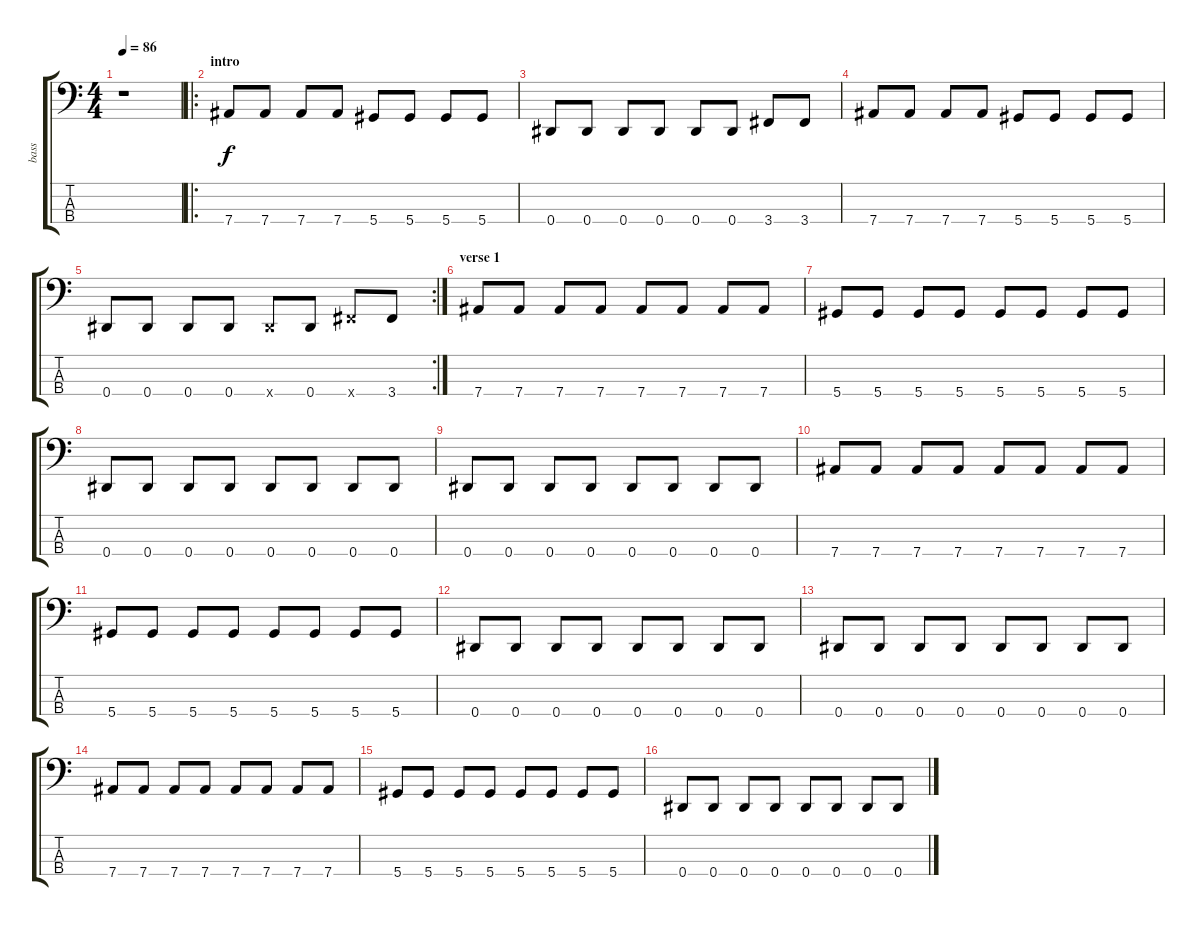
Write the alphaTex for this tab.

\track ("bass" "bass") {instrument electricbasspick}
\staff {score tabs}
\tuning (Gb2 Db2 Ab1 Eb1) {hide}
\ts (4 4)
\tempo 86
\clef f4
\ks c
r.1{dy f instrument electricbasspick} |
\ro
\section ("" "intro")
7.4.8 7.4.8 7.4.8 7.4.8 5.4.8 5.4.8 5.4.8 5.4.8 |
0.4.8 0.4.8 0.4.8 0.4.8 0.4.8 0.4.8 3.4.8 3.4.8 |
7.4.8 7.4.8 7.4.8 7.4.8 5.4.8 5.4.8 5.4.8 5.4.8 |
\rc 2
0.4.8 0.4.8 0.4.8 0.4.8 0.4{x}.8 0.4.8 3.4{x}.8 3.4.8 |
\section ("" "verse 1")
7.4.8 7.4.8 7.4.8 7.4.8 7.4.8 7.4.8 7.4.8 7.4.8 |
5.4.8 5.4.8 5.4.8 5.4.8 5.4.8 5.4.8 5.4.8 5.4.8 |
0.4.8 0.4.8 0.4.8 0.4.8 0.4.8 0.4.8 0.4.8 0.4.8 |
0.4.8 0.4.8 0.4.8 0.4.8 0.4.8 0.4.8 0.4.8 0.4.8 |
7.4.8 7.4.8 7.4.8 7.4.8 7.4.8 7.4.8 7.4.8 7.4.8 |
5.4.8 5.4.8 5.4.8 5.4.8 5.4.8 5.4.8 5.4.8 5.4.8 |
0.4.8 0.4.8 0.4.8 0.4.8 0.4.8 0.4.8 0.4.8 0.4.8 |
0.4.8 0.4.8 0.4.8 0.4.8 0.4.8 0.4.8 0.4.8 0.4.8 |
7.4.8 7.4.8 7.4.8 7.4.8 7.4.8 7.4.8 7.4.8 7.4.8 |
5.4.8 5.4.8 5.4.8 5.4.8 5.4.8 5.4.8 5.4.8 5.4.8 |
0.4.8 0.4.8 0.4.8 0.4.8 0.4.8 0.4.8 0.4.8 0.4.8
